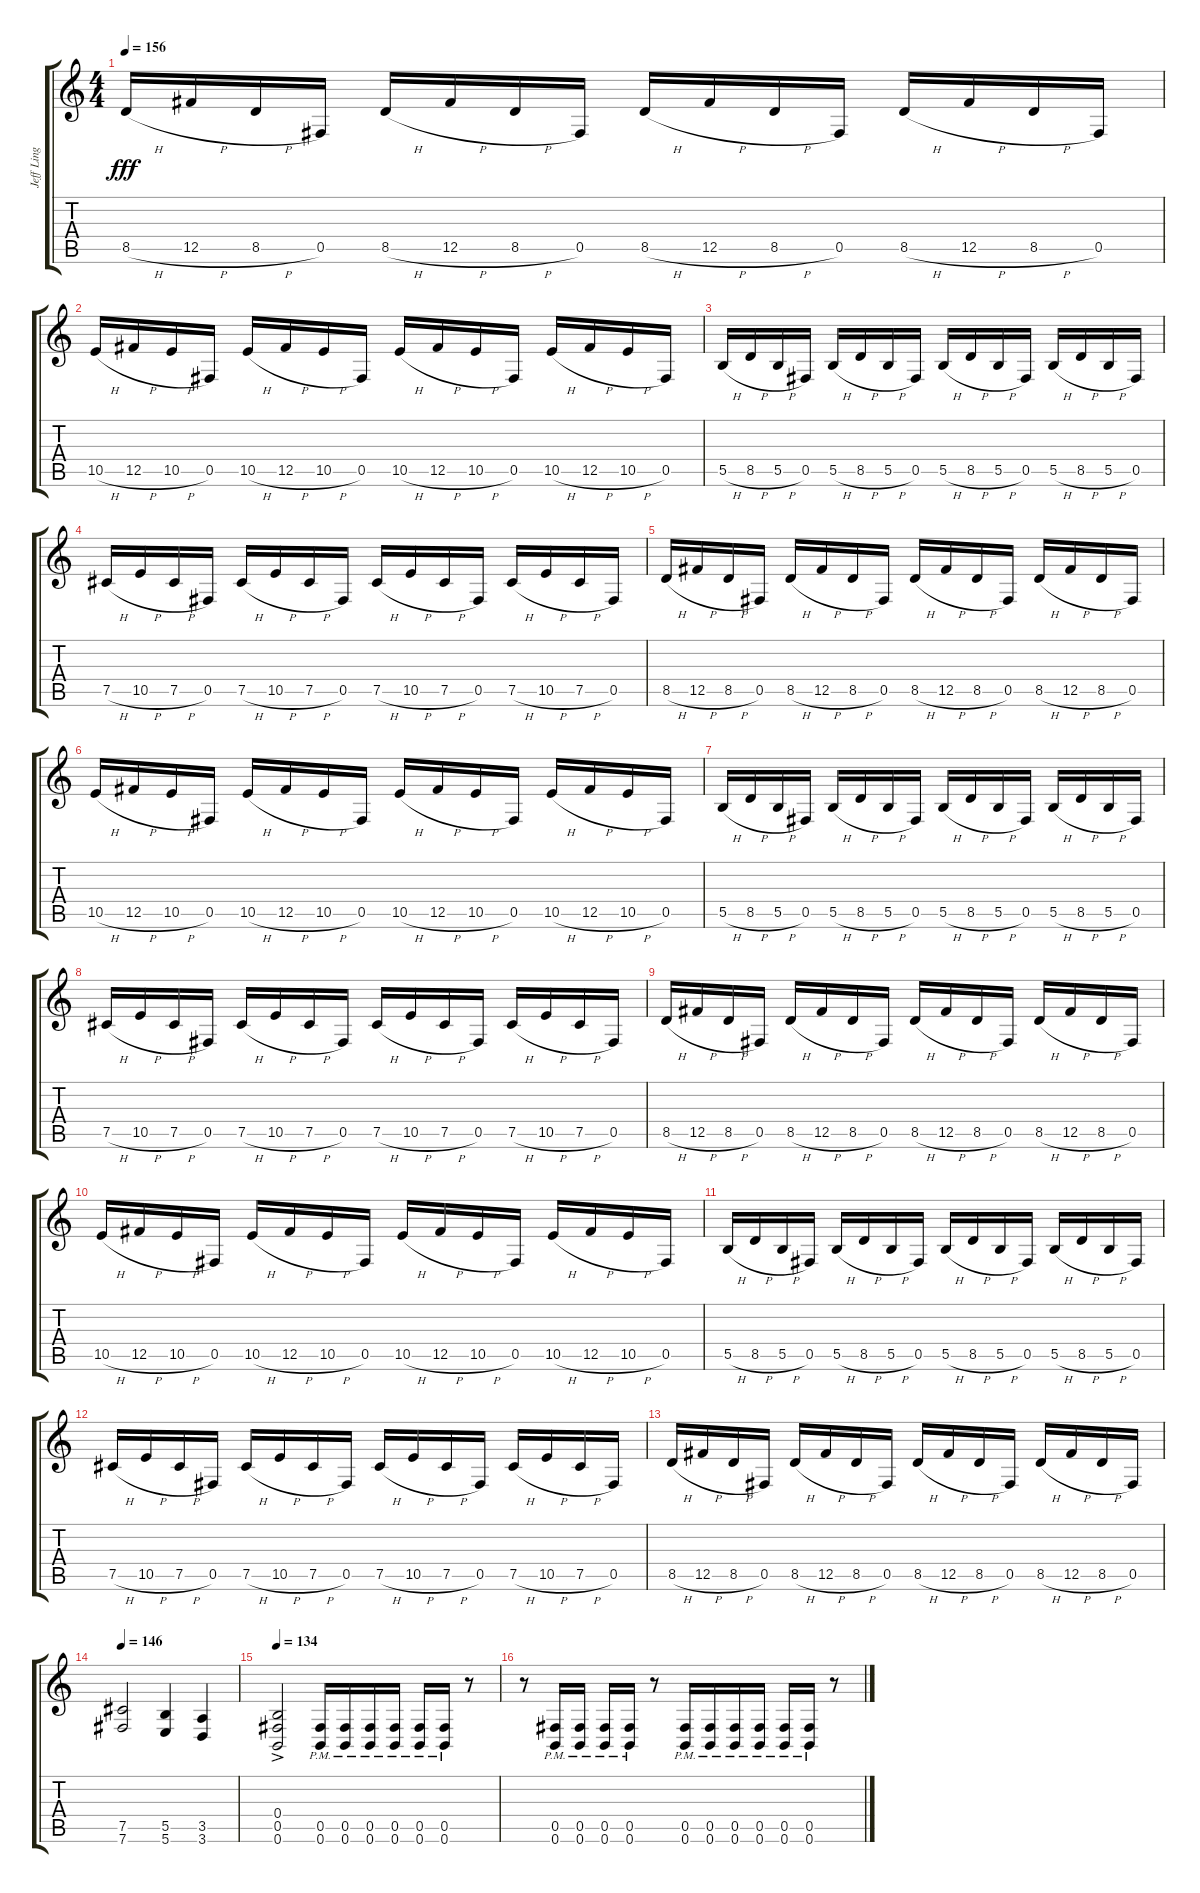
\track ("Jeff Ling" "Jeff Ling") {instrument distortionguitar}
\staff {score tabs}
\tuning (Db4 Ab3 E3 B2 Gb2 B1) {hide}
\ts (4 4)
\tempo 156
\clef g2
\ks c
8.5{h}.16{dy fff} 12.5{h}.16 8.5{h}.16 0.5.16 8.5{h}.16 12.5{h}.16 8.5{h}.16 0.5.16 8.5{h}.16 12.5{h}.16 8.5{h}.16 0.5.16 8.5{h}.16 12.5{h}.16 8.5{h}.16 0.5.16 |
10.5{h}.16 12.5{h}.16 10.5{h}.16 0.5.16 10.5{h}.16 12.5{h}.16 10.5{h}.16 0.5.16 10.5{h}.16 12.5{h}.16 10.5{h}.16 0.5.16 10.5{h}.16 12.5{h}.16 10.5{h}.16 0.5.16 |
5.5{h}.16 8.5{h}.16 5.5{h}.16 0.5.16 5.5{h}.16 8.5{h}.16 5.5{h}.16 0.5.16 5.5{h}.16 8.5{h}.16 5.5{h}.16 0.5.16 5.5{h}.16 8.5{h}.16 5.5{h}.16 0.5.16 |
7.5{h}.16 10.5{h}.16 7.5{h}.16 0.5.16 7.5{h}.16 10.5{h}.16 7.5{h}.16 0.5.16 7.5{h}.16 10.5{h}.16 7.5{h}.16 0.5.16 7.5{h}.16 10.5{h}.16 7.5{h}.16 0.5.16 |
8.5{h}.16 12.5{h}.16 8.5{h}.16 0.5.16 8.5{h}.16 12.5{h}.16 8.5{h}.16 0.5.16 8.5{h}.16 12.5{h}.16 8.5{h}.16 0.5.16 8.5{h}.16 12.5{h}.16 8.5{h}.16 0.5.16 |
10.5{h}.16 12.5{h}.16 10.5{h}.16 0.5.16 10.5{h}.16 12.5{h}.16 10.5{h}.16 0.5.16 10.5{h}.16 12.5{h}.16 10.5{h}.16 0.5.16 10.5{h}.16 12.5{h}.16 10.5{h}.16 0.5.16 |
5.5{h}.16 8.5{h}.16 5.5{h}.16 0.5.16 5.5{h}.16 8.5{h}.16 5.5{h}.16 0.5.16 5.5{h}.16 8.5{h}.16 5.5{h}.16 0.5.16 5.5{h}.16 8.5{h}.16 5.5{h}.16 0.5.16 |
7.5{h}.16 10.5{h}.16 7.5{h}.16 0.5.16 7.5{h}.16 10.5{h}.16 7.5{h}.16 0.5.16 7.5{h}.16 10.5{h}.16 7.5{h}.16 0.5.16 7.5{h}.16 10.5{h}.16 7.5{h}.16 0.5.16 |
8.5{h}.16 12.5{h}.16 8.5{h}.16 0.5.16 8.5{h}.16 12.5{h}.16 8.5{h}.16 0.5.16 8.5{h}.16 12.5{h}.16 8.5{h}.16 0.5.16 8.5{h}.16 12.5{h}.16 8.5{h}.16 0.5.16 |
10.5{h}.16 12.5{h}.16 10.5{h}.16 0.5.16 10.5{h}.16 12.5{h}.16 10.5{h}.16 0.5.16 10.5{h}.16 12.5{h}.16 10.5{h}.16 0.5.16 10.5{h}.16 12.5{h}.16 10.5{h}.16 0.5.16 |
5.5{h}.16 8.5{h}.16 5.5{h}.16 0.5.16 5.5{h}.16 8.5{h}.16 5.5{h}.16 0.5.16 5.5{h}.16 8.5{h}.16 5.5{h}.16 0.5.16 5.5{h}.16 8.5{h}.16 5.5{h}.16 0.5.16 |
7.5{h}.16 10.5{h}.16 7.5{h}.16 0.5.16 7.5{h}.16 10.5{h}.16 7.5{h}.16 0.5.16 7.5{h}.16 10.5{h}.16 7.5{h}.16 0.5.16 7.5{h}.16 10.5{h}.16 7.5{h}.16 0.5.16 |
8.5{h}.16 12.5{h}.16 8.5{h}.16 0.5.16 8.5{h}.16 12.5{h}.16 8.5{h}.16 0.5.16 8.5{h}.16 12.5{h}.16 8.5{h}.16 0.5.16 8.5{h}.16 12.5{h}.16 8.5{h}.16 0.5.16 |
\tempo 146
(7.5 7.6).2 (5.5 5.6).4 (3.5 3.6).4 |
\tempo 134
(0.4{ac} 0.5{ac} 0.6{ac}).2 (0.5{pm} 0.6{pm}).16 (0.5{pm} 0.6{pm}).16 (0.5{pm} 0.6{pm}).16 (0.5{pm} 0.6{pm}).16 (0.5{pm} 0.6{pm}).16 (0.5{pm} 0.6{pm}).16 r.8 |
r.8 (0.5{pm} 0.6{pm}).16 (0.5{pm} 0.6{pm}).16 (0.5{pm} 0.6{pm}).16 (0.5{pm} 0.6{pm}).16 r.8 (0.5{pm} 0.6{pm}).16 (0.5{pm} 0.6{pm}).16 (0.5{pm} 0.6{pm}).16 (0.5{pm} 0.6{pm}).16 (0.5{pm} 0.6{pm}).16 (0.5{pm} 0.6{pm}).16 r.8
